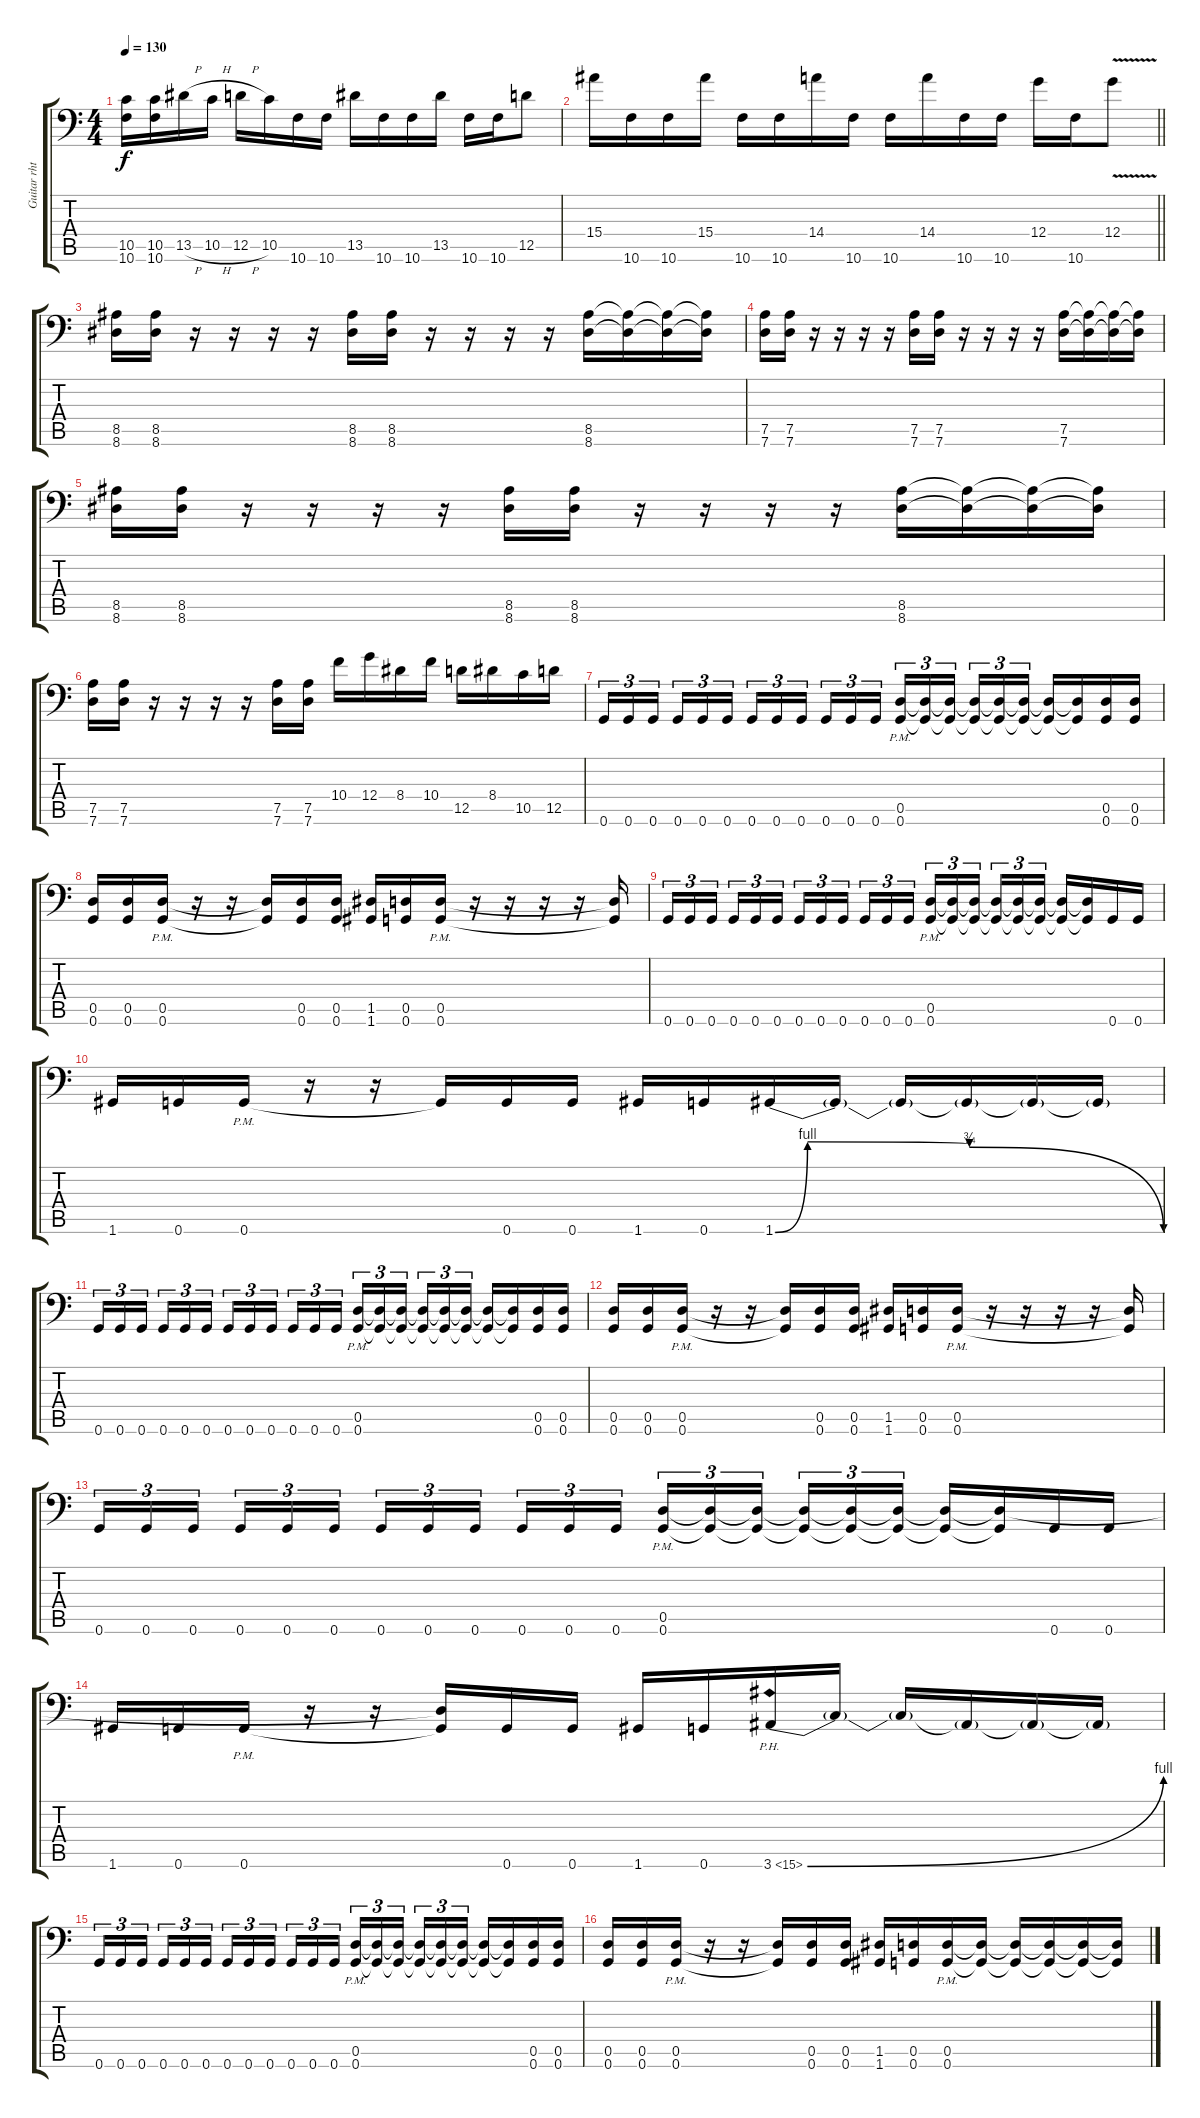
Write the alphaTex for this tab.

\track ("Guitar rhtm" "Guitar rht") {instrument distortionguitar}
\staff {score tabs}
\tuning (A3 E3 C3 G2 D2 G1) {hide}
\ts (4 4)
\tempo 130
\clef f4
\ks c
(10.5 10.6).16{dy f} (10.5 10.6).16 13.5{h}.16 10.5{h}.16 12.5{h}.16 10.5.16 10.6.16 10.6.16 13.5.16 10.6.16 10.6.16 13.5.16 10.6.16 10.6.16 12.5.8 |
\barLineRight lightlight
15.4.16 10.6.16 10.6.16 15.4.16 10.6.16 10.6.16 14.4.16 10.6.16 10.6.16 14.4.16 10.6.16 10.6.16 12.4.16 10.6.16 12.4{v}.8 |
(8.5 8.6).16 (8.5 8.6).16 r.16 r.16 r.16 r.16 (8.5 8.6).16 (8.5 8.6).16 r.16 r.16 r.16 r.16 (8.5 8.6).16 (8.5{t} 8.6{t}).16 (8.5{t} 8.6{t}).16 (8.5{t} 8.6{t}).16 |
(7.5 7.6).16 (7.5 7.6).16 r.16 r.16 r.16 r.16 (7.5 7.6).16 (7.5 7.6).16 r.16 r.16 r.16 r.16 (7.5 7.6).16 (7.5{t} 7.6{t}).16 (7.5{t} 7.6{t}).16 (7.5{t} 7.6{t}).16 |
(8.5 8.6).16 (8.5 8.6).16 r.16 r.16 r.16 r.16 (8.5 8.6).16 (8.5 8.6).16 r.16 r.16 r.16 r.16 (8.5 8.6).16 (8.5{t} 8.6{t}).16 (8.5{t} 8.6{t}).16 (8.5{t} 8.6{t}).16 |
(7.5 7.6).16 (7.5 7.6).16 r.16 r.16 r.16 r.16 (7.5 7.6).16 (7.5 7.6).16 10.4.16 12.4.16 8.4.16 10.4.16 12.5.16 8.4.16 10.5.16 12.5.16 |
0.6.16{tu (3 2)} 0.6.16{tu (3 2)} 0.6.16{tu (3 2) beam splitsecondary} 0.6.16{tu (3 2)} 0.6.16{tu (3 2)} 0.6.16{tu (3 2)} 0.6.16{tu (3 2)} 0.6.16{tu (3 2)} 0.6.16{tu (3 2) beam splitsecondary} 0.6.16{tu (3 2)} 0.6.16{tu (3 2)} 0.6.16{tu (3 2)} (0.5{pm} 0.6{pm}).16{tu (3 2)} (0.5{t} 0.6{t}).16{tu (3 2)} (0.5{t} 0.6{t}).16{tu (3 2) beam splitsecondary} (0.5{t} 0.6{t}).16{tu (3 2)} (0.5{t} 0.6{t}).16{tu (3 2)} (0.5{t} 0.6{t}).16{tu (3 2)} (0.5{t} 0.6{t}).16 (0.5{t} 0.6{t}).16 (0.5 0.6).16 (0.5 0.6).16 |
(0.5 0.6).16 (0.5 0.6).16 (0.5{pm} 0.6{pm}).16 r.16 r.16 (0.5{t} 0.6{t}).16 (0.5 0.6).16 (0.5 0.6).16 (1.5 1.6).16 (0.5 0.6).16 (0.5{pm} 0.6{pm}).16 r.16 r.16 r.16 r.16 (0.5{t} 0.6{t}).16 |
0.6.16{tu (3 2)} 0.6.16{tu (3 2)} 0.6.16{tu (3 2) beam splitsecondary} 0.6.16{tu (3 2)} 0.6.16{tu (3 2)} 0.6.16{tu (3 2)} 0.6.16{tu (3 2)} 0.6.16{tu (3 2)} 0.6.16{tu (3 2) beam splitsecondary} 0.6.16{tu (3 2)} 0.6.16{tu (3 2)} 0.6.16{tu (3 2)} (0.5{pm} 0.6{pm}).16{tu (3 2)} (0.5{t} 0.6{t}).16{tu (3 2)} (0.5{t} 0.6{t}).16{tu (3 2) beam splitsecondary} (0.5{t} 0.6{t}).16{tu (3 2)} (0.5{t} 0.6{t}).16{tu (3 2)} (0.5{t} 0.6{t}).16{tu (3 2)} (0.5{t} 0.6{t}).16 (0.5{t} 0.6{t}).16 0.6.16 0.6.16 |
1.6.16 0.6.16 0.6{pm}.16 r.16 r.16 0.6{t}.16 0.6.16 0.6.16 1.6.16 0.6.16 1.6{be (custom 0 0 5 4 30 3 60 0)}.16 1.6{t}.16 1.6{t}.16 1.6{t}.16 1.6{t}.16 1.6{t}.16 |
0.6.16{tu (3 2)} 0.6.16{tu (3 2)} 0.6.16{tu (3 2) beam splitsecondary} 0.6.16{tu (3 2)} 0.6.16{tu (3 2)} 0.6.16{tu (3 2)} 0.6.16{tu (3 2)} 0.6.16{tu (3 2)} 0.6.16{tu (3 2) beam splitsecondary} 0.6.16{tu (3 2)} 0.6.16{tu (3 2)} 0.6.16{tu (3 2)} (0.5{pm} 0.6{pm}).16{tu (3 2)} (0.5{t} 0.6{t}).16{tu (3 2)} (0.5{t} 0.6{t}).16{tu (3 2) beam splitsecondary} (0.5{t} 0.6{t}).16{tu (3 2)} (0.5{t} 0.6{t}).16{tu (3 2)} (0.5{t} 0.6{t}).16{tu (3 2)} (0.5{t} 0.6{t}).16 (0.5{t} 0.6{t}).16 (0.5 0.6).16 (0.5 0.6).16 |
(0.5 0.6).16 (0.5 0.6).16 (0.5{pm} 0.6{pm}).16 r.16 r.16 (0.5{t} 0.6{t}).16 (0.5 0.6).16 (0.5 0.6).16 (1.5 1.6).16 (0.5 0.6).16 (0.5{pm} 0.6{pm}).16 r.16 r.16 r.16 r.16 (0.5{t} 0.6{t}).16 |
0.6.16{tu (3 2)} 0.6.16{tu (3 2)} 0.6.16{tu (3 2) beam splitsecondary} 0.6.16{tu (3 2)} 0.6.16{tu (3 2)} 0.6.16{tu (3 2)} 0.6.16{tu (3 2)} 0.6.16{tu (3 2)} 0.6.16{tu (3 2) beam splitsecondary} 0.6.16{tu (3 2)} 0.6.16{tu (3 2)} 0.6.16{tu (3 2)} (0.5{pm} 0.6{pm}).16{tu (3 2)} (0.5{t} 0.6{t}).16{tu (3 2)} (0.5{t} 0.6{t}).16{tu (3 2) beam splitsecondary} (0.5{t} 0.6{t}).16{tu (3 2)} (0.5{t} 0.6{t}).16{tu (3 2)} (0.5{t} 0.6{t}).16{tu (3 2)} (0.5{t} 0.6{t}).16 (0.5{t} 0.6{t}).16 0.6.16 0.6.16 |
1.6.16 0.6.16 0.6{pm}.16 r.16 r.16 (0.5{t} 0.6{t}).16 0.6.16 0.6.16 1.6.16 0.6.16 3.6{be (bend 0 0 60 4) ph 12}.16 3.6{t}.16 3.6{t}.16 3.6{t}.16 3.6{t}.16 3.6{t}.16 |
0.6.16{tu (3 2)} 0.6.16{tu (3 2)} 0.6.16{tu (3 2) beam splitsecondary} 0.6.16{tu (3 2)} 0.6.16{tu (3 2)} 0.6.16{tu (3 2)} 0.6.16{tu (3 2)} 0.6.16{tu (3 2)} 0.6.16{tu (3 2) beam splitsecondary} 0.6.16{tu (3 2)} 0.6.16{tu (3 2)} 0.6.16{tu (3 2)} (0.5{pm} 0.6{pm}).16{tu (3 2)} (0.5{t} 0.6{t}).16{tu (3 2)} (0.5{t} 0.6{t}).16{tu (3 2) beam splitsecondary} (0.5{t} 0.6{t}).16{tu (3 2)} (0.5{t} 0.6{t}).16{tu (3 2)} (0.5{t} 0.6{t}).16{tu (3 2)} (0.5{t} 0.6{t}).16 (0.5{t} 0.6{t}).16 (0.5 0.6).16 (0.5 0.6).16 |
(0.5 0.6).16 (0.5 0.6).16 (0.5{pm} 0.6{pm}).16 r.16 r.16 (0.5{t} 0.6{t}).16 (0.5 0.6).16 (0.5 0.6).16 (1.5 1.6).16 (0.5 0.6).16 (0.5{pm} 0.6{pm}).16 (0.5{t} 0.6{t}).16 (0.5{t} 0.6{t}).16 (0.5{t} 0.6{t}).16 (0.5{t} 0.6{t}).16 (0.5{t} 0.6{t}).16
